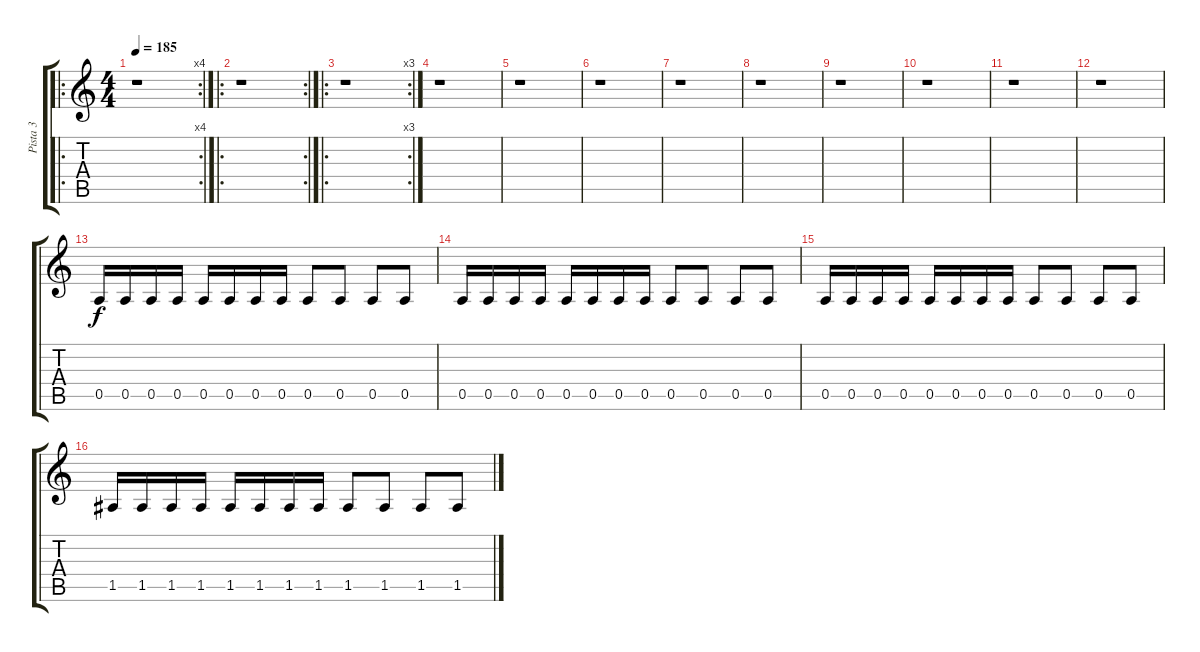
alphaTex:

\track ("Pista 3" "Pista 3") {instrument distortionguitar}
\staff {score tabs}
\tuning (E4 B3 G3 D3 A2 D2) {hide}
\ro
\rc 4
\ts (4 4)
\tempo 185
\clef g2
\ks c
r.1{dy f} |
\ro
\rc 2
r.1 |
\ro
\rc 3
r.1 |
r.1 |
r.1 |
r.1 |
r.1 |
r.1 |
r.1 |
r.1 |
r.1 |
r.1 |
0.5.16 0.5.16 0.5.16 0.5.16 0.5.16 0.5.16 0.5.16 0.5.16 0.5.8 0.5.8 0.5.8 0.5.8 |
0.5.16 0.5.16 0.5.16 0.5.16 0.5.16 0.5.16 0.5.16 0.5.16 0.5.8 0.5.8 0.5.8 0.5.8 |
0.5.16 0.5.16 0.5.16 0.5.16 0.5.16 0.5.16 0.5.16 0.5.16 0.5.8 0.5.8 0.5.8 0.5.8 |
1.5.16 1.5.16 1.5.16 1.5.16 1.5.16 1.5.16 1.5.16 1.5.16 1.5.8 1.5.8 1.5.8 1.5.8
